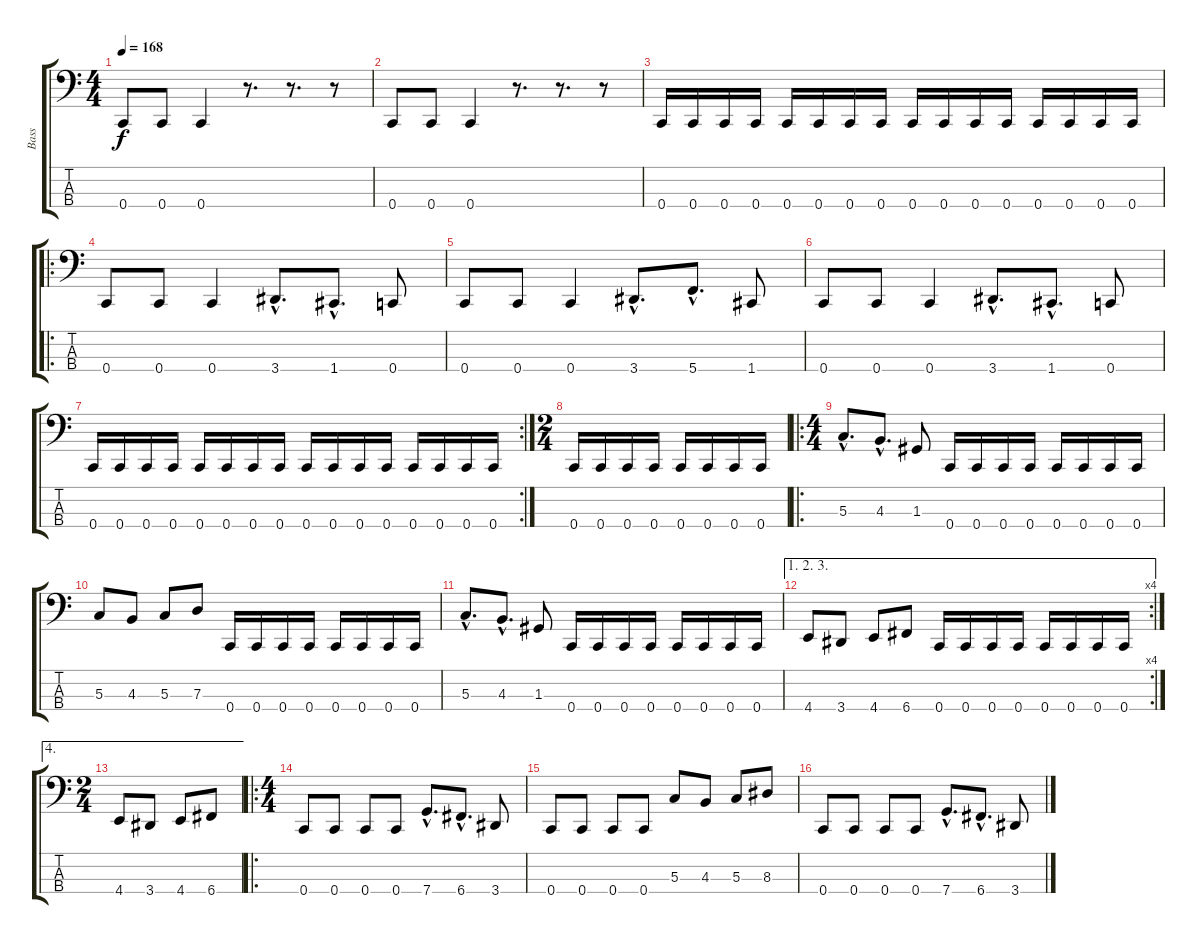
\track ("Bass" "Bass") {instrument electricbassfinger}
\staff {score tabs}
\tuning (F2 C2 G1 C1) {hide}
\ts (4 4)
\tempo 168
\clef f4
\ks c
0.4.8{dy f} 0.4.8 0.4.4 r.8{d} r.8{d} r.8 |
0.4.8 0.4.8 0.4.4 r.8{d} r.8{d} r.8 |
0.4.16 0.4.16 0.4.16 0.4.16 0.4.16 0.4.16 0.4.16 0.4.16 0.4.16 0.4.16 0.4.16 0.4.16 0.4.16 0.4.16 0.4.16 0.4.16 |
\ro
0.4.8 0.4.8 0.4.4 3.4{hac}.8{d} 1.4{hac}.8{d} 0.4.8 |
0.4.8 0.4.8 0.4.4 3.4{hac}.8{d} 5.4{hac}.8{d} 1.4.8 |
0.4.8 0.4.8 0.4.4 3.4{hac}.8{d} 1.4{hac}.8{d} 0.4.8 |
\rc 2
0.4.16 0.4.16 0.4.16 0.4.16 0.4.16 0.4.16 0.4.16 0.4.16 0.4.16 0.4.16 0.4.16 0.4.16 0.4.16 0.4.16 0.4.16 0.4.16 |
\ts (2 4)
0.4.16 0.4.16 0.4.16 0.4.16 0.4.16 0.4.16 0.4.16 0.4.16 |
\ro
\ts (4 4)
5.3{hac}.8{d} 4.3{hac}.8{d} 1.3.8 0.4.16 0.4.16 0.4.16 0.4.16 0.4.16 0.4.16 0.4.16 0.4.16 |
5.3.8 4.3.8 5.3.8 7.3.8 0.4.16 0.4.16 0.4.16 0.4.16 0.4.16 0.4.16 0.4.16 0.4.16 |
5.3{hac}.8{d} 4.3{hac}.8{d} 1.3.8 0.4.16 0.4.16 0.4.16 0.4.16 0.4.16 0.4.16 0.4.16 0.4.16 |
\ae (1 2 3)
\rc 4
4.4.8 3.4.8 4.4.8 6.4.8 0.4.16 0.4.16 0.4.16 0.4.16 0.4.16 0.4.16 0.4.16 0.4.16 |
\ae 4
\ts (2 4)
4.4.8 3.4.8 4.4.8 6.4.8 |
\ro
\ts (4 4)
0.4.8 0.4.8 0.4.8 0.4.8 7.4{hac}.8{d} 6.4{hac}.8{d} 3.4.8 |
0.4.8 0.4.8 0.4.8 0.4.8 5.3.8 4.3.8 5.3.8 8.3.8 |
0.4.8 0.4.8 0.4.8 0.4.8 7.4{hac}.8{d} 6.4{hac}.8{d} 3.4.8
